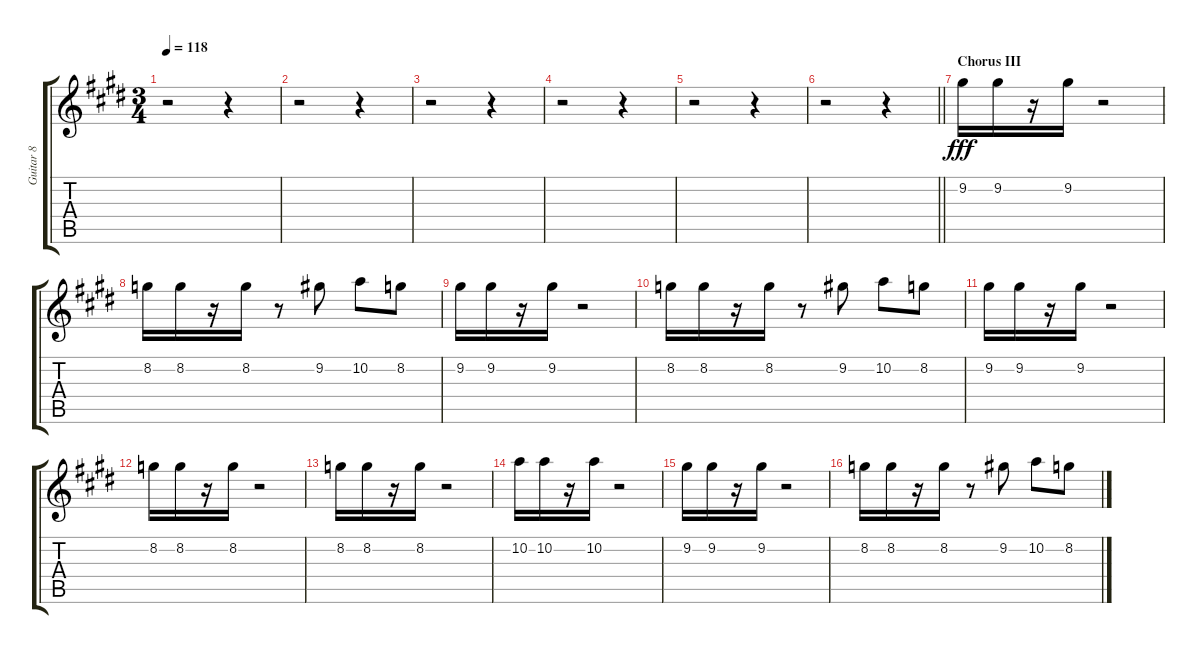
\track ("Guitar 8" "Guitar 8") {instrument distortionguitar}
\staff {score tabs}
\tuning (E4 B3 G3 D3 A2 E2) {hide}
\ts (3 4)
\tempo 118
\clef g2
\ks e
r.2{dy fff} r.4 |
r.2 r.4 |
r.2 r.4 |
r.2 r.4 |
r.2 r.4 |
\barLineRight lightlight
r.2 r.4 |
\section ("" "Chorus III")
9.2.16 9.2.16 r.16 9.2.16 r.2 |
8.2.16 8.2.16 r.16 8.2.16 r.8 9.2.8 10.2.8 8.2.8 |
9.2.16 9.2.16 r.16 9.2.16 r.2 |
8.2.16 8.2.16 r.16 8.2.16 r.8 9.2.8 10.2.8 8.2.8 |
9.2.16 9.2.16 r.16 9.2.16 r.2 |
8.2.16 8.2.16 r.16 8.2.16 r.2 |
8.2.16 8.2.16 r.16 8.2.16 r.2 |
10.2.16 10.2.16 r.16 10.2.16 r.2 |
9.2.16 9.2.16 r.16 9.2.16 r.2 |
8.2.16 8.2.16 r.16 8.2.16 r.8 9.2.8 10.2.8 8.2.8
